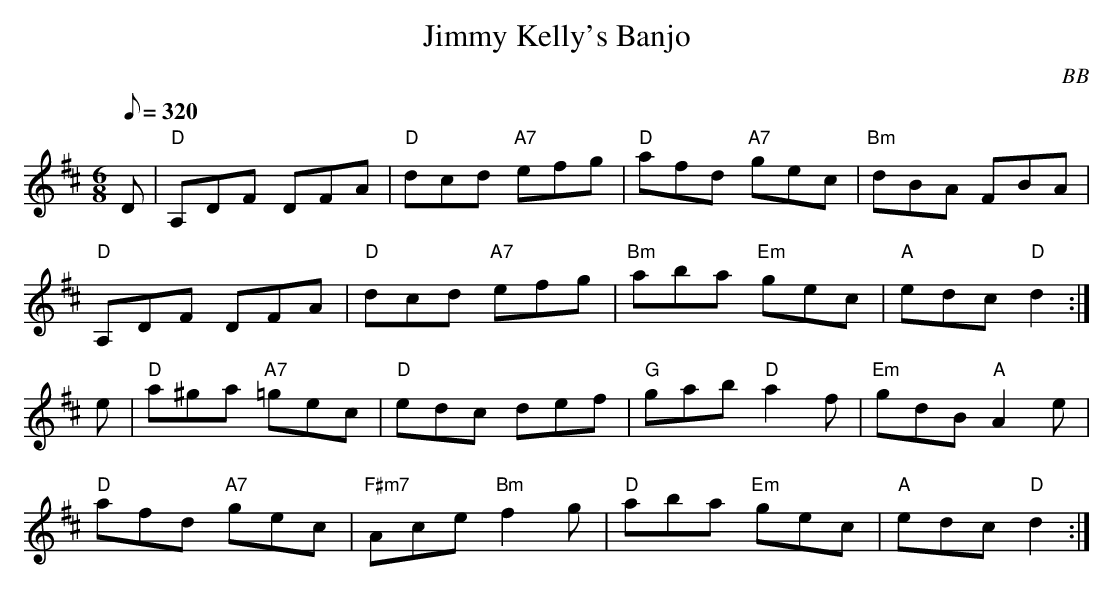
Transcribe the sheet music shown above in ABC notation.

X:1
T: Jimmy Kelly's Banjo
C: BB
Q: 1/8=320
M: 6/8
L: 1/8
K: D
D|"D"A,DF DFA | "D"dcd "A7"efg | "D"afd "A7"gec | "Bm"dBA FBA |
"D"A,DF DFA | "D"dcd "A7"efg | "Bm"aba "Em"gec | "A"edc "D"d2 :|
e|"D"a^ga "A7"=gec | "D"edc def | "G"gab "D"a2 f | "Em"gdB "A"A2 e |
"D"afd "A7"gec | "F#m7"Ace "Bm"f2 g | "D"aba "Em"gec | "A"edc "D"d2 :|
